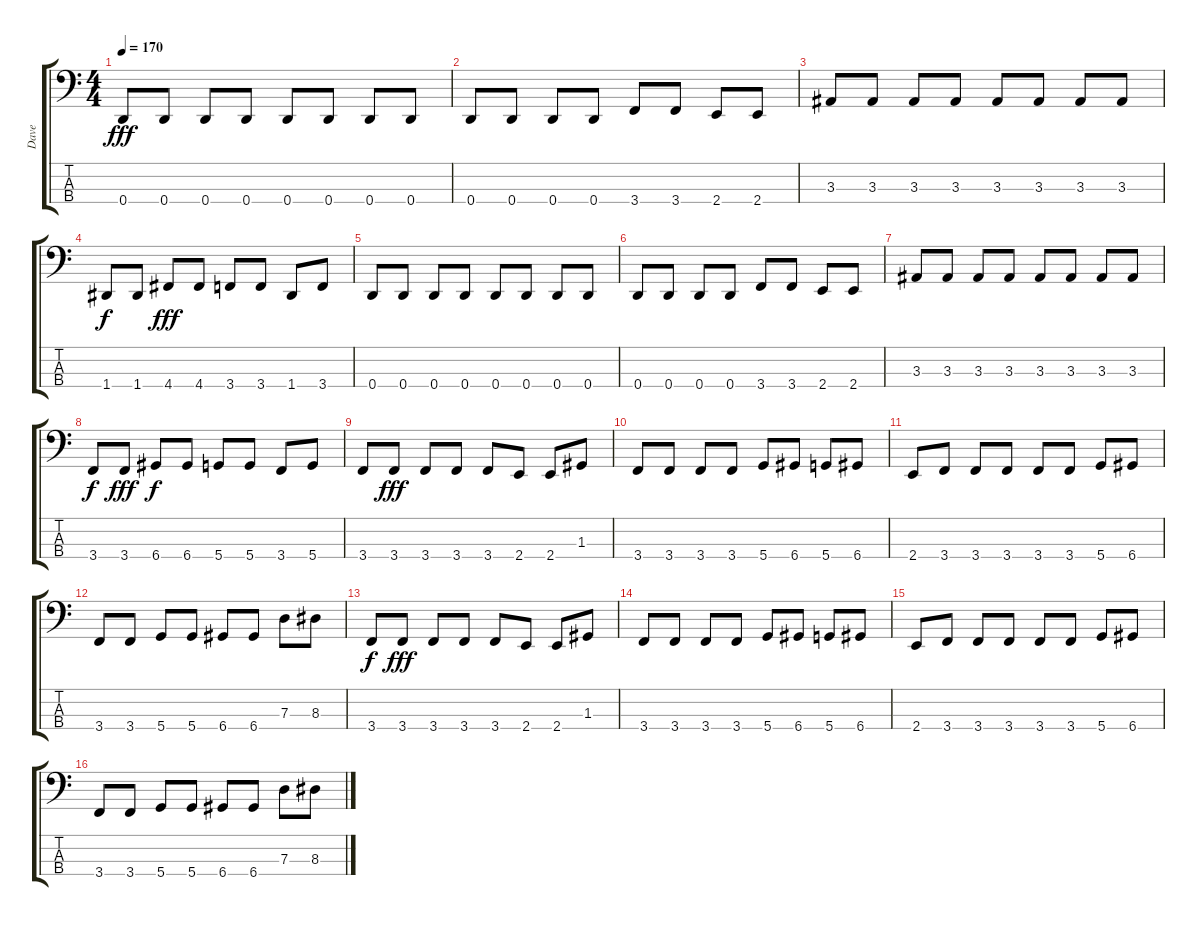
\track ("Dave" "Dave") {instrument electricbasspick}
\staff {score tabs}
\tuning (F2 C2 G1 D1) {hide}
\ts (4 4)
\tempo 170
\clef f4
\ks c
0.4.8{dy fff} 0.4.8 0.4.8 0.4.8 0.4.8 0.4.8 0.4.8 0.4.8 |
0.4.8 0.4.8 0.4.8 0.4.8 3.4.8 3.4.8 2.4.8 2.4.8 |
3.3.8 3.3.8 3.3.8 3.3.8 3.3.8 3.3.8 3.3.8 3.3.8 |
1.4.8{dy f} 1.4.8 4.4.8{dy fff} 4.4.8 3.4.8 3.4.8 1.4.8 3.4.8 |
0.4.8 0.4.8 0.4.8 0.4.8 0.4.8 0.4.8 0.4.8 0.4.8 |
0.4.8 0.4.8 0.4.8 0.4.8 3.4.8 3.4.8 2.4.8 2.4.8 |
3.3.8 3.3.8 3.3.8 3.3.8 3.3.8 3.3.8 3.3.8 3.3.8 |
3.4.8{dy f} 3.4.8{dy fff} 6.4.8{dy f} 6.4.8 5.4.8 5.4.8 3.4.8 5.4.8 |
3.4.8 3.4.8{dy fff} 3.4.8 3.4.8 3.4.8 2.4.8 2.4.8 1.3.8 |
3.4.8 3.4.8 3.4.8 3.4.8 5.4.8 6.4.8 5.4.8 6.4.8 |
2.4.8 3.4.8 3.4.8 3.4.8 3.4.8 3.4.8 5.4.8 6.4.8 |
3.4.8 3.4.8 5.4.8 5.4.8 6.4.8 6.4.8 7.3.8 8.3.8 |
3.4.8{dy f} 3.4.8{dy fff} 3.4.8 3.4.8 3.4.8 2.4.8 2.4.8 1.3.8 |
3.4.8 3.4.8 3.4.8 3.4.8 5.4.8 6.4.8 5.4.8 6.4.8 |
2.4.8 3.4.8 3.4.8 3.4.8 3.4.8 3.4.8 5.4.8 6.4.8 |
3.4.8 3.4.8 5.4.8 5.4.8 6.4.8 6.4.8 7.3.8 8.3.8
